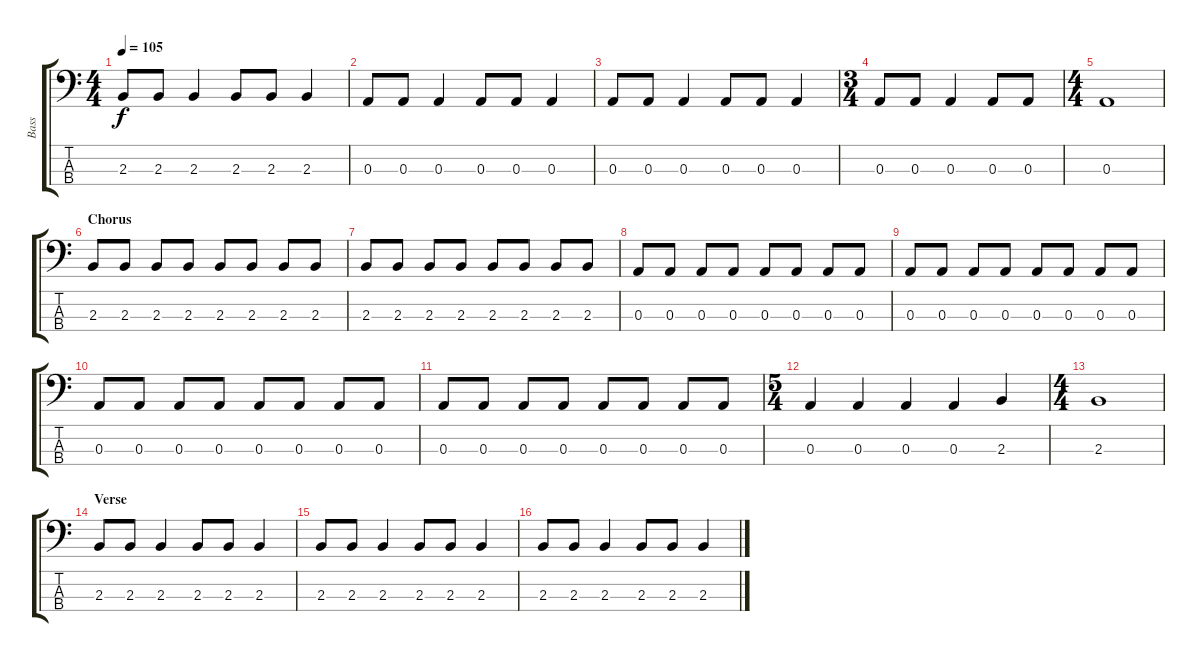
\track ("Bass" "Bass") {instrument electricbassfinger}
\staff {score tabs}
\tuning (G2 D2 A1 E1) {hide}
\ts (4 4)
\tempo 105
\clef f4
\ks c
2.3.8{dy f} 2.3.8 2.3.4 2.3.8 2.3.8 2.3.4 |
0.3.8 0.3.8 0.3.4 0.3.8 0.3.8 0.3.4 |
0.3.8 0.3.8 0.3.4 0.3.8 0.3.8 0.3.4 |
\ts (3 4)
0.3.8 0.3.8 0.3.4 0.3.8 0.3.8 |
\ts (4 4)
0.3.1 |
\section ("" "Chorus")
2.3.8 2.3.8 2.3.8 2.3.8 2.3.8 2.3.8 2.3.8 2.3.8 |
2.3.8 2.3.8 2.3.8 2.3.8 2.3.8 2.3.8 2.3.8 2.3.8 |
0.3.8 0.3.8 0.3.8 0.3.8 0.3.8 0.3.8 0.3.8 0.3.8 |
0.3.8 0.3.8 0.3.8 0.3.8 0.3.8 0.3.8 0.3.8 0.3.8 |
0.3.8 0.3.8 0.3.8 0.3.8 0.3.8 0.3.8 0.3.8 0.3.8 |
0.3.8 0.3.8 0.3.8 0.3.8 0.3.8 0.3.8 0.3.8 0.3.8 |
\ts (5 4)
0.3.4 0.3.4 0.3.4 0.3.4 2.3.4 |
\ts (4 4)
2.3.1 |
\section ("" "Verse")
2.3.8 2.3.8 2.3.4 2.3.8 2.3.8 2.3.4 |
2.3.8 2.3.8 2.3.4 2.3.8 2.3.8 2.3.4 |
2.3.8 2.3.8 2.3.4 2.3.8 2.3.8 2.3.4
